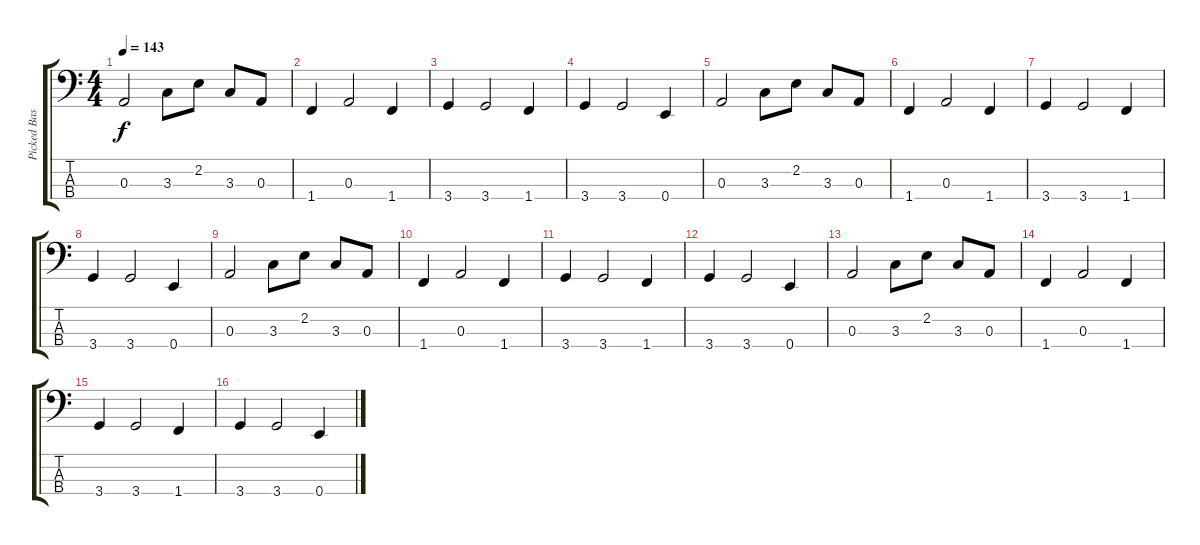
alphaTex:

\track ("Picked Bass" "Picked Bas") {instrument electricbasspick}
\staff {score tabs}
\tuning (G2 D2 A1 E1) {hide}
\ts (4 4)
\tempo 143
\clef f4
\ks c
0.3.2{dy f} 3.3.8 2.2.8 3.3.8 0.3.8 |
1.4.4 0.3.2 1.4.4 |
3.4.4 3.4.2 1.4.4 |
3.4.4 3.4.2 0.4.4 |
0.3.2 3.3.8 2.2.8 3.3.8 0.3.8 |
1.4.4 0.3.2 1.4.4 |
3.4.4 3.4.2 1.4.4 |
3.4.4 3.4.2 0.4.4 |
0.3.2 3.3.8 2.2.8 3.3.8 0.3.8 |
1.4.4 0.3.2 1.4.4 |
3.4.4 3.4.2 1.4.4 |
3.4.4 3.4.2 0.4.4 |
0.3.2 3.3.8 2.2.8 3.3.8 0.3.8 |
1.4.4 0.3.2 1.4.4 |
3.4.4 3.4.2 1.4.4 |
3.4.4 3.4.2 0.4.4
